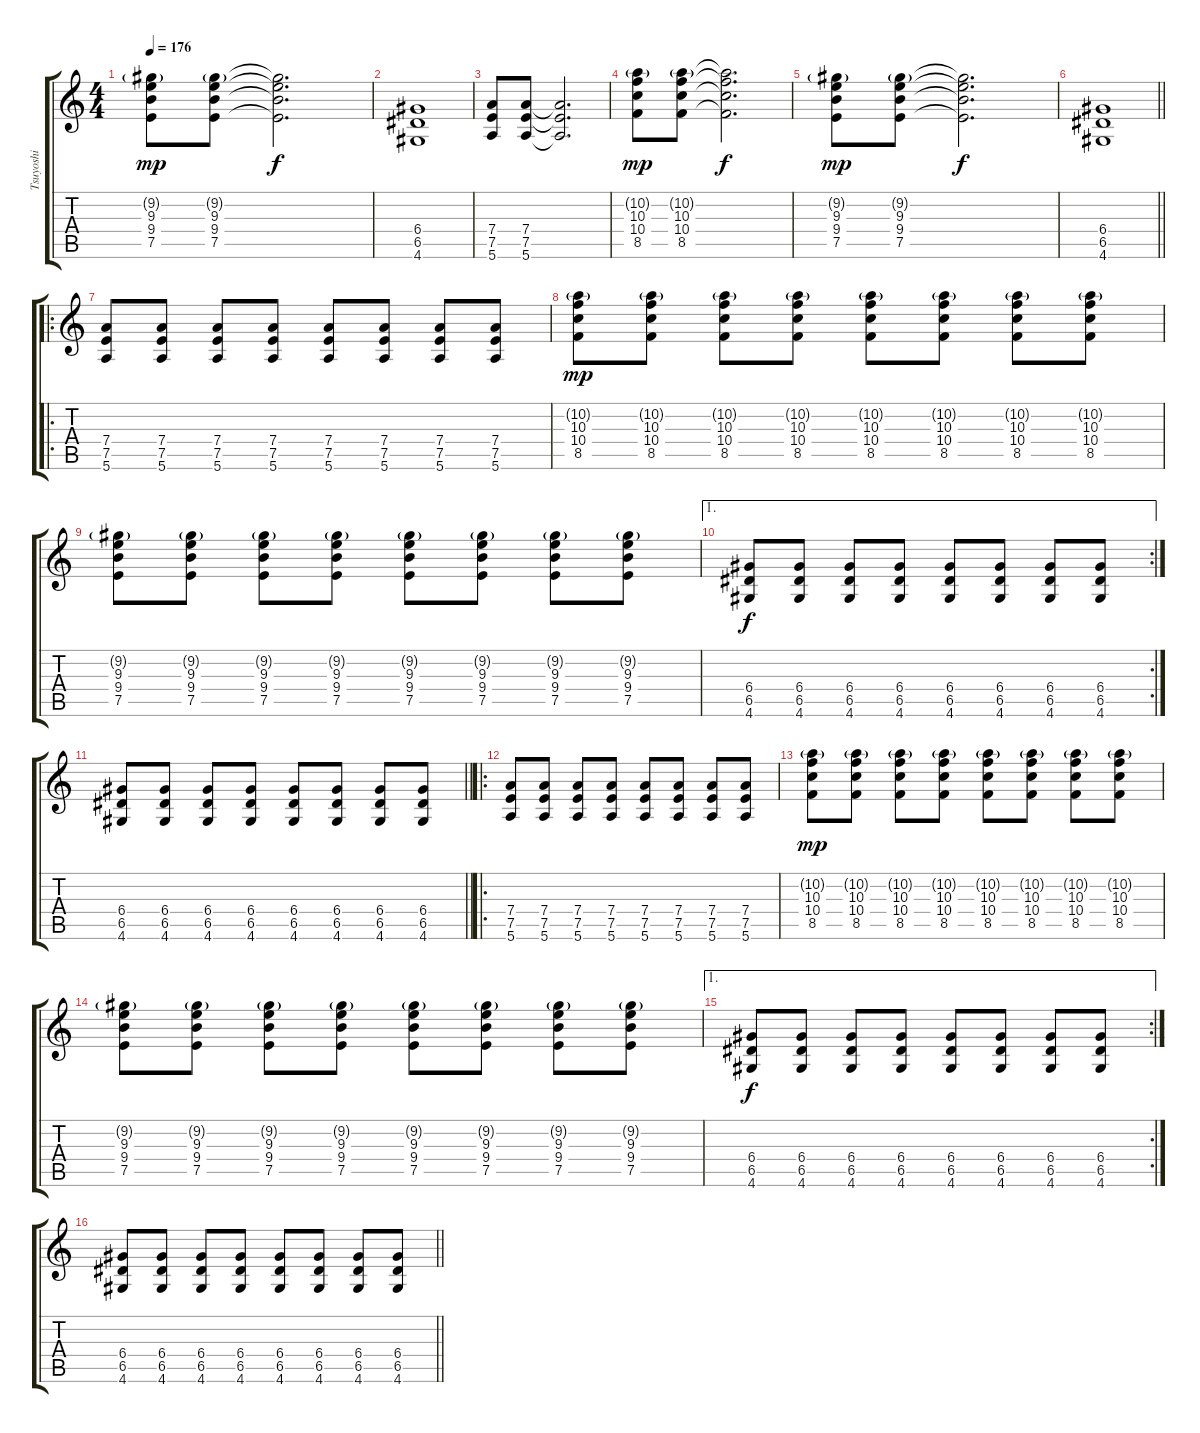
\track ("Tsuyoshi" "Tsuyoshi") {instrument distortionguitar}
\staff {score tabs}
\tuning (E4 B3 G3 D3 A2 E2) {hide}
\ts (4 4)
\tempo 176
\clef g2
\ks c
(9.2{g} 9.3 9.4 7.5).8{dy mp} (9.2{g} 9.3 9.4 7.5).8 (9.2{t} 9.3{t} 9.4{t} 7.5{t}).2{d dy f} |
(6.4 6.5 4.6).1 |
(7.4 7.5 5.6).8 (7.4 7.5 5.6).8 (7.4{t} 7.5{t} 5.6{t}).2{d} |
(10.2{g} 10.3 10.4 8.5).8{dy mp} (10.2{g} 10.3 10.4 8.5).8 (10.2{t} 10.3{t} 10.4{t} 8.5{t}).2{d dy f} |
(9.2{g} 9.3 9.4 7.5).8{dy mp} (9.2{g} 9.3 9.4 7.5).8 (9.2{t} 9.3{t} 9.4{t} 7.5{t}).2{d dy f} |
\barLineRight lightlight
(6.4 6.5 4.6).1 |
\ro
\section ("" "")
(7.4 7.5 5.6).8 (7.4 7.5 5.6).8 (7.4 7.5 5.6).8 (7.4 7.5 5.6).8 (7.4 7.5 5.6).8 (7.4 7.5 5.6).8 (7.4 7.5 5.6).8 (7.4 7.5 5.6).8 |
(10.2{g} 10.3 10.4 8.5).8{dy mp} (10.2{g} 10.3 10.4 8.5).8 (10.2{g} 10.3 10.4 8.5).8 (10.2{g} 10.3 10.4 8.5).8 (10.2{g} 10.3 10.4 8.5).8 (10.2{g} 10.3 10.4 8.5).8 (10.2{g} 10.3 10.4 8.5).8 (10.2{g} 10.3 10.4 8.5).8 |
(9.2{g} 9.3 9.4 7.5).8 (9.2{g} 9.3 9.4 7.5).8 (9.2{g} 9.3 9.4 7.5).8 (9.2{g} 9.3 9.4 7.5).8 (9.2{g} 9.3 9.4 7.5).8 (9.2{g} 9.3 9.4 7.5).8 (9.2{g} 9.3 9.4 7.5).8 (9.2{g} 9.3 9.4 7.5).8 |
\ae 1
\rc 2
(6.4 6.5 4.6).8{dy f} (6.4 6.5 4.6).8 (6.4 6.5 4.6).8 (6.4 6.5 4.6).8 (6.4 6.5 4.6).8 (6.4 6.5 4.6).8 (6.4 6.5 4.6).8 (6.4 6.5 4.6).8 |
\barLineRight lightlight
(6.4 6.5 4.6).8 (6.4 6.5 4.6).8 (6.4 6.5 4.6).8 (6.4 6.5 4.6).8 (6.4 6.5 4.6).8 (6.4 6.5 4.6).8 (6.4 6.5 4.6).8 (6.4 6.5 4.6).8 |
\ro
\section ("" "")
(7.4 7.5 5.6).8 (7.4 7.5 5.6).8 (7.4 7.5 5.6).8 (7.4 7.5 5.6).8 (7.4 7.5 5.6).8 (7.4 7.5 5.6).8 (7.4 7.5 5.6).8 (7.4 7.5 5.6).8 |
(10.2{g} 10.3 10.4 8.5).8{dy mp} (10.2{g} 10.3 10.4 8.5).8 (10.2{g} 10.3 10.4 8.5).8 (10.2{g} 10.3 10.4 8.5).8 (10.2{g} 10.3 10.4 8.5).8 (10.2{g} 10.3 10.4 8.5).8 (10.2{g} 10.3 10.4 8.5).8 (10.2{g} 10.3 10.4 8.5).8 |
(9.2{g} 9.3 9.4 7.5).8 (9.2{g} 9.3 9.4 7.5).8 (9.2{g} 9.3 9.4 7.5).8 (9.2{g} 9.3 9.4 7.5).8 (9.2{g} 9.3 9.4 7.5).8 (9.2{g} 9.3 9.4 7.5).8 (9.2{g} 9.3 9.4 7.5).8 (9.2{g} 9.3 9.4 7.5).8 |
\ae 1
\rc 2
(6.4 6.5 4.6).8{dy f} (6.4 6.5 4.6).8 (6.4 6.5 4.6).8 (6.4 6.5 4.6).8 (6.4 6.5 4.6).8 (6.4 6.5 4.6).8 (6.4 6.5 4.6).8 (6.4 6.5 4.6).8 |
\barLineRight lightlight
(6.4 6.5 4.6).8 (6.4 6.5 4.6).8 (6.4 6.5 4.6).8 (6.4 6.5 4.6).8 (6.4 6.5 4.6).8 (6.4 6.5 4.6).8 (6.4 6.5 4.6).8 (6.4 6.5 4.6).8
